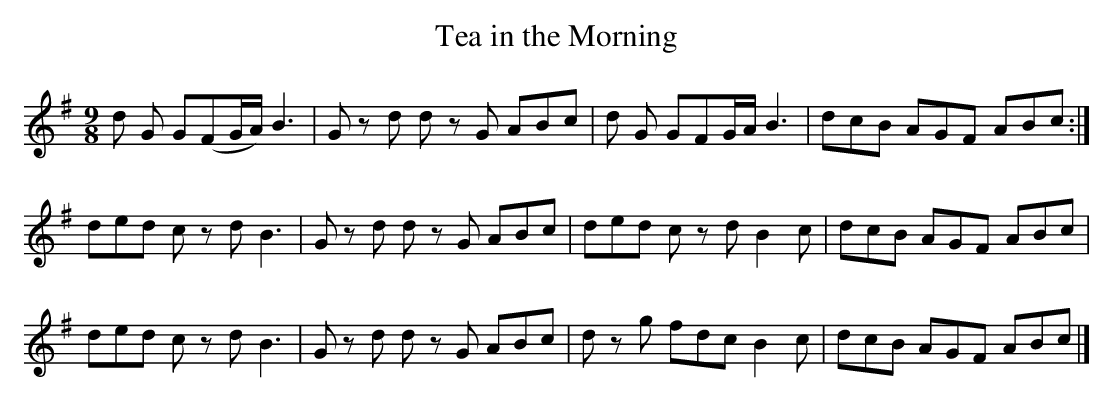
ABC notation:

X:1
T: Tea in the Morning
M: 9/8
L: 1/8
K: G
d G G(FG/2A/2) B3 | G z d d z G ABc | d G GFG/2A/2 B3 | dcB AGF ABc :|
ded c z d B3 | G z d d z G ABc | ded c z d B2 c | dcB AGF ABc |
ded c z d B3 | G z d d z G ABc | d z g fdc B2 c | dcB AGF ABc |]
